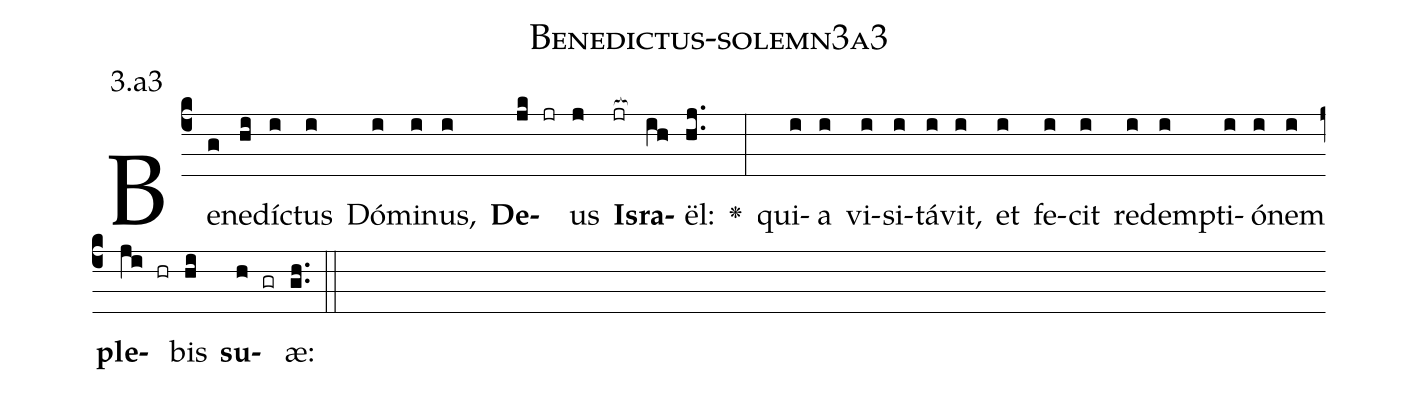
name: Benedictus-solemn3a3;
annotation: 3.a3;
%%
(c4)Be(g)ne(hi)dí(i)ctus(i) Dó(i)mi(i)nus,(i) <b>De</b>(jk jr)us(j) <b>Is</b>(jr[ocb:1{])<b>ra</b>(ih[ocb:0}])ël:(hj..) <v>\greheightstar</v>(:) qui(i)a(i) vi(i)si(i)tá(i)vit,(i) et(i) fe(i)cit(i) re(i)dem(i)pti(i)ó(i)nem(i) <b>ple</b>(ji hr)bis(hi) <b>su</b>(h gr)æ:(gh..) (::)


%E(i) u(i) o(ji) u(hi) a(h) e.(gh..) (::)
